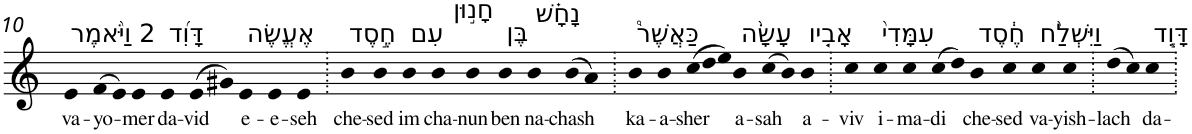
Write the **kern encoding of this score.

**kern	**text
*part1	*part1
*staff1	*staff1
*I"Piano	*
*I'Pno	*
!!LO:PB:g=z
*clefG2	*
*k[]	*
=10	=10
!LO:TX:a:t=2 וַיֹּ֨אמֶר	!
!	!LO:LY:b
4e	va-
!	!LO:LY:b
(>8f	-yo-
8e)	.
!	!LO:LY:b
4e	-mer
!LO:TX:a:t=דָּוִ֜ד	!
!	!LO:LY:b
4e	da-
!	!LO:LY:b
(>8e	-vid
8g#X)	.
!LO:TX:a:t=אֶעֱשֶׂה	!
!	!LO:LY:b
4e	e-
!	!LO:LY:b
4e	-e-
!	!LO:LY:b
4e	-seh
=11.	=11.
!LO:TX:a:t=חֶ֣סֶד	!
!	!LO:LY:b
4b	che-
!	!LO:LY:b
4b	-sed
!LO:TX:a:t=עִם	!
!	!LO:LY:b
4b	im
!LO:TX:a:t=חָנ֣וּן	!
!	!LO:LY:b
4b	cha-
!	!LO:LY:b
4b	-nun
!LO:TX:a:t=בֶּן	!
!	!LO:LY:b
4b	ben
!LO:TX:a:t=נָחָ֗שׁ	!
!	!LO:LY:b
4b	na-
!	!LO:LY:b
(>8b	-chash
8a)	.
=12.	=12.
!LO:TX:a:t=כַּאֲשֶׁר֩	!
!	!LO:LY:b
4b	ka-
!	!LO:LY:b
4b	-a-
*Xtuplet	*
!	!LO:LY:b
(>12cc	-sher
12dd	.
12ee)	.
!LO:TX:a:t=עָשָׂ֨ה	!
!	!LO:LY:b
4b	a-
!	!LO:LY:b
(>8cc	-sah
8b)	.
!LO:TX:a:t=אָבִ֤יו	!
!	!LO:LY:b
4b	a-
=13.	=13.
!	!LO:LY:b
4cc	-viv
!LO:TX:a:t=עִמָּדִי֙	!
!	!LO:LY:b
4cc	i-
!	!LO:LY:b
4cc	-ma-
!	!LO:LY:b
(>8cc	-di
8dd)	.
!LO:TX:a:t=חֶ֔סֶד	!
!	!LO:LY:b
4b	che-
!	!LO:LY:b
4cc	-sed
!LO:TX:a:t=וַיִּשְׁלַ֨ח	!
!	!LO:LY:b
4cc	va-
!	!LO:LY:b
4cc	-yish-
=14.	=14.
!	!LO:LY:b
(>8dd	-lach
8cc)	.
!LO:TX:a:t=דָּוִ֧ד	!
!	!LO:LY:b
4cc	da-
=.	=.
*-	*-
